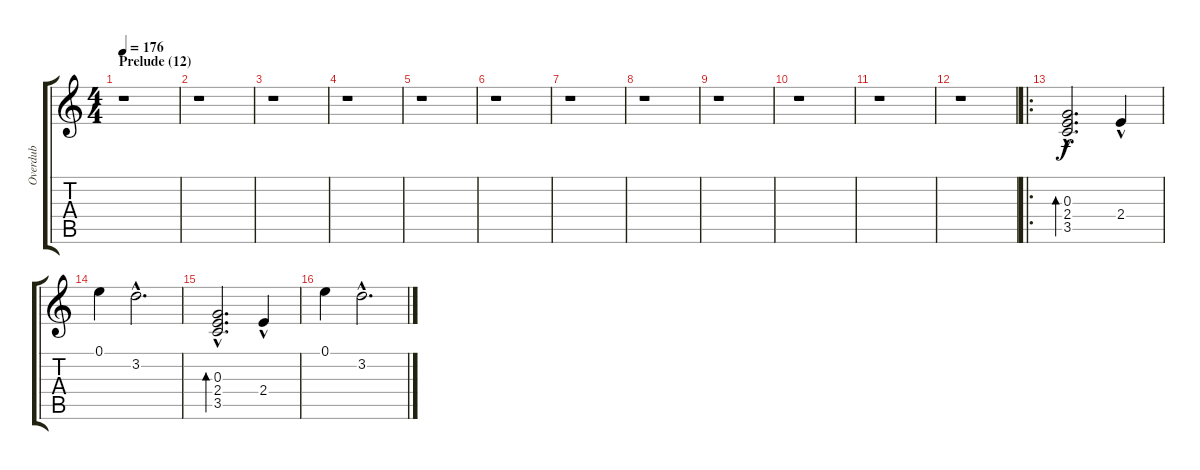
\track ("Overdub" "Overdub") {instrument fretlessbass}
\staff {score tabs}
\tuning (E4 B3 G3 D3 A2 E2) {hide}
\ts (4 4)
\section ("" "Prelude (12)")
\tempo 176
\clef g2
\ks c
r.1{dy f instrument fretlessbass} |
r.1 |
r.1 |
r.1 |
r.1 |
r.1 |
r.1 |
r.1 |
r.1 |
r.1 |
r.1 |
r.1 |
\ro
(0.3{hac} 2.4{hac} 3.5{hac}).2{d bd 240} 2.4{hac}.4 |
0.1.4 3.2{hac}.2{d} |
(0.3{hac} 2.4{hac} 3.5{hac}).2{d bd 240} 2.4{hac}.4 |
0.1.4 3.2{hac}.2{d}
